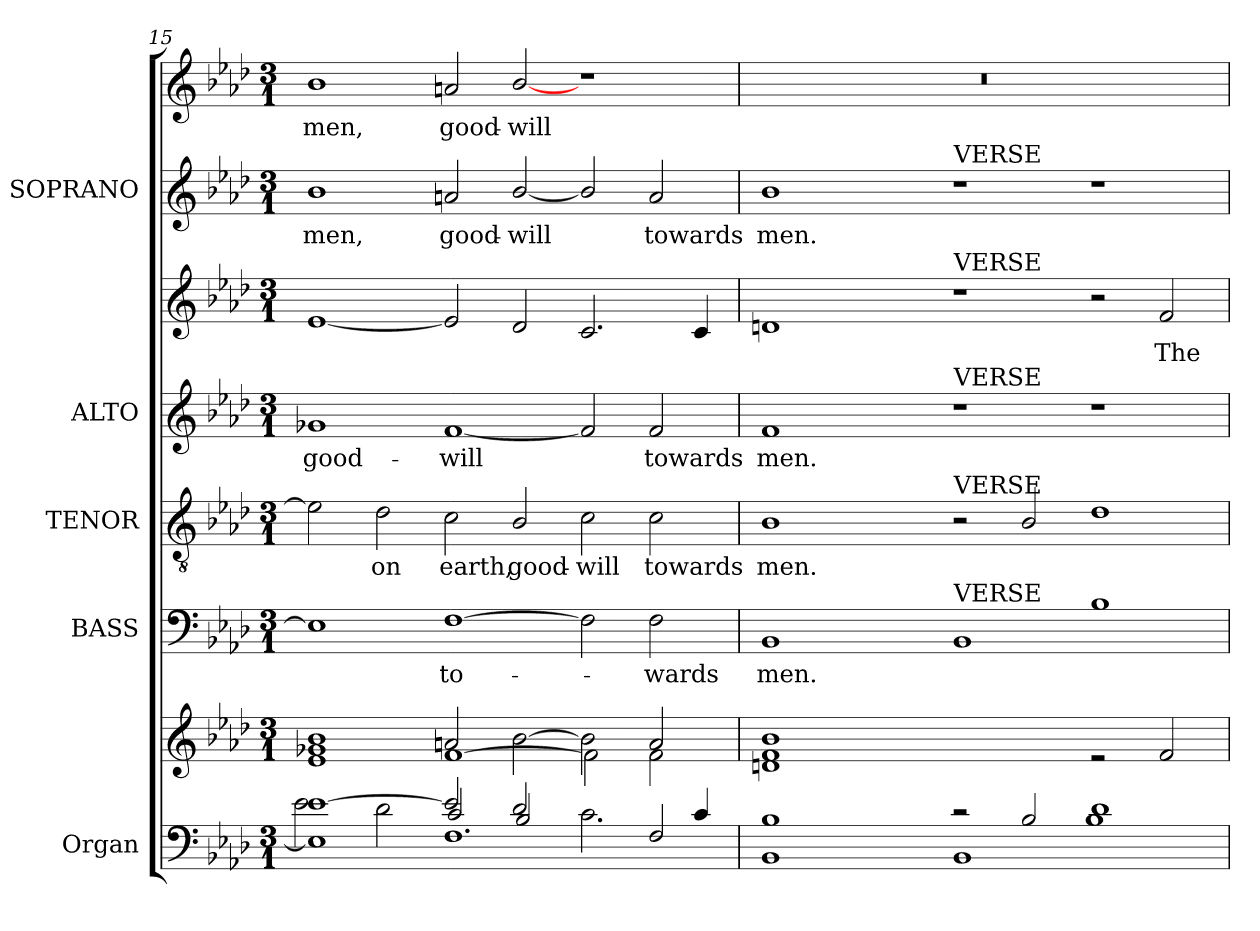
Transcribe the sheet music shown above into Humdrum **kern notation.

**kern	**kern	**kern	**text	**kern	**text	**kern	**text	**kern	**text	**kern	**text	**kern	**text
*part5	*part5	*part4	*part4	*part3	*part3	*part2	*part2	*part2	*part2	*part1	*part1	*part1	*part1
*staff8	*staff7	*staff6	*staff6	*staff5	*staff5	*staff4	*staff4	*staff3	*staff3	*staff2	*staff2	*staff1	*staff1
*I"Organ	*	*I"BASS	*	*I"TENOR	*	*I"ALTO	*	*	*	*I"SOPRANO	*	*	*
*I'Org.	*	*I'B.	*	*I'T.	*	*I'A.	*	*	*	*I'S.	*	*	*
*clefF4	*clefG2	*clefF4	*	*clefGv2	*	*clefG2	*	*clefG2	*	*clefG2	*	*clefG2	*
*	*	*	*	*ITrd7c12	*	*	*	*	*	*	*	*	*
*k[b-e-a-d-]	*k[b-e-a-d-]	*k[b-e-a-d-]	*	*k[b-e-a-d-]	*	*k[b-e-a-d-]	*	*k[b-e-a-d-]	*	*k[b-e-a-d-]	*	*k[b-e-a-d-]	*
*A-:	*A-:	*A-:	*	*A-:	*	*A-:	*	*A-:	*	*A-:	*	*A-:	*
*M3/1	*M3/1	*M3/1	*	*M3/1	*	*M3/1	*	*M3/1	*	*M3/1	*	*M3/1	*
=15	=15	=15	=15	=15	=15	=15	=15	=15	=15	=15	=15	=15	=15
*^	*^	*	*	*	*	*	*	*	*	*	*	*	*
*	*^	*	*^	*	*	*	*	*	*	*	*	*	*	*	*
!	!	!	!	!	!	!	!	!	!	!	!LO:LY:b:color=#000000	!	!	!	!	!	!
!	!	!	!	!	!	!	!	!	!	!	!	!	!	!	!LO:LY:b:color=#000000	!	!
!	!	!	!	!	!	!	!	!	!	!	!	!	!	!	!	!	!LO:LY:b:color=#000000
[1e-i	2e-i\	1E-i]	1b-i	1.ryy	1e-i 1g-Xi	1E-i]	.	2E-i\]	.	1g-Xi	good-	[1e-i	.	1b-i	men,	1b-i	men,
!	!	!	!	!	!	!	!	!	!LO:LY:b:color=#000000	!	!	!	!	!	!	!	!
.	2d-i\	.	.	.	.	.	.	2D-i\	on	.	.	.	.	.	.	.	.
!	!	!	!	!	!	!	!LO:LY:b:color=#000000	!	!	!	!	!	!	!	!	!	!
!	!	!	!	!	!	!	!	!	!LO:LY:b:color=#000000	!	!	!	!	!	!	!	!
!	!	!	!	!	!	!	!	!	!	!	!LO:LY:b:color=#000000	!	!	!	!	!	!
!	!	!	!	!	!	!	!	!	!	!	!	!	!	!	!LO:LY:b:color=#000000	!	!
!	!	!	!	!	!	!	!	!	!	!	!	!	!	!	!	!	!LO:LY:b:color=#000000
2e-i/]	2ci/	1.Fi	2ani/	.	[1fi	[1Fi	to-	2Ci\	earth,	[1fi	-will	2e-i/]	.	2ani/	good-	2ani/	good-
!	!	!	!	!	!	!	!	!	!LO:LY:b:color=#000000	!	!	!	!	!	!	!	!
!	!	!	!	!	!	!	!	!	!	!	!	!	!	!	!LO:LY:b:color=#000000	!	!
!	!	!	!	!	!	!	!	!	!	!	!	!	!	!	!	!	!LO:LY:b:color=#000000
2d-i/	2B-i/	.	[2b-i\	2ryy	.	.	.	2BB-i/	good-	.	.	2d-i/	.	[2b-i/	-will	[2b-i/	-will
!	!	!	!	!	!	!	!	!	!LO:LY:b:color=#000000	!	!	!	!	!	!	!	!
2.ci\	2ryy	.	2b-i\]	1ryy	2fi\]	2Fi\]	.	2Ci\	-will	2fi/]	.	2.ci/	.	2b-i/]	.	1r	.
!	!	!	!	!	!	!	!LO:LY:b:color=#000000	!	!	!	!	!	!	!	!	!	!
!	!	!	!	!	!	!	!	!	!LO:LY:b:color=#000000	!	!	!	!	!	!	!	!
!	!	!	!	!	!	!	!	!	!	!	!LO:LY:b:color=#000000	!	!	!	!	!	!
!	!	!	!	!	!	!	!	!	!	!	!	!	!	!	!LO:LY:b:color=#000000	!	!
.	2ryy	2Fi/	2ai/	.	2fi\	2Fi\	-wards	2Ci\	towards	2fi/	towards	.	.	2ai/	towards	.	.
4ci/	.	.	.	.	.	.	.	.	.	.	.	4ci/	.	.	.	.	.
=16	=16	=16	=16	=16	=16	=16	=16	=16	=16	=16	=16	=16	=16	=16	=16	=16	=16
!	!	!	!LO:N:vis=1	!	!	!	!	!	!	!	!	!	!	!	!	!	!
!	!	!	!	!	!	!	!LO:LY:b:color=#000000	!	!	!	!	!	!	!	!	!	!
!	!	!	!	!	!	!	!	!	!LO:LY:b:color=#000000	!	!	!	!	!	!	!	!
!	!	!	!	!	!	!	!	!	!	!	!LO:LY:b:color=#000000	!	!	!	!	!	!
!	!	!	!	!	!	!	!	!	!	!	!	!	!	!	!LO:LY:b:color=#000000	!LO:N:vis=1	!
*	*	*	*	*	*	*	*	*^	*	*^	*	*	*	*	*	*	*
1ryy	1B-i	1BB-i	0.ryy	1b-i	1dni 1fi	1BB-i	men.	1BB-i	2ryy	men.	1fi	2ryy	men.	1dni	.	1b-i	men.	0.r	.
.	.	.	.	.	.	.	.	.	4ryy	.	.	4ryy	.	.	.	.	.	.	.
.	.	.	.	.	.	.	.	.	8ryy	.	.	8ryy	.	.	.	.	.	.	.
.	.	.	.	.	.	.	.	.	16ryy	.	.	16ryy	.	.	.	.	.	.	.
.	.	.	.	.	.	.	.	.	32ryy	.	.	32ryy	.	.	.	.	.	.	.
.	.	.	.	.	.	.	.	.	64ryy	.	.	64ryy	.	.	.	.	.	.	.
.	.	.	.	.	.	.	.	.	128...ryy	.	.	128...ryy	.	.	.	.	.	.	.
!	!	!	!	!	!	!	!	!	!	!	!	!LO:TX:a:t=VERSE	!	!	!	!	!	!	!
!	!	!	!	!	!	!	!	!	!LO:TX:a:t=VERSE	!	!	!	!	!	!	!	!	!	!
.	.	.	.	.	.	.	.	.	1ryy	.	.	1ryy	.	.	.	.	.	.	.
!	!	!	!	!	!	!	!	!	!	!	!	!	!	!	!	!LO:TX:a:t=VERSE	!	!	!
!	!	!	!	!	!	!	!	!	!	!	!	!	!	!LO:TX:a:t=VERSE	!	!	!	!	!
!	!	!	!	!	!	!LO:TX:a:t=VERSE	!	!	!	!	!	!	!	!	!	!	!	!	!
1ryy	2r	1BB-i	.	1ryy	1ryy	1BB-i	.	2r	.	.	1r	.	.	1r	.	1r	.	.	.
.	2B-i/	.	.	.	.	.	.	2BB-i/	.	.	.	.	.	.	.	.	.	.	.
.	.	.	.	.	.	.	.	.	1ryy	.	.	1ryy	.	.	.	.	.	.	.
2ryy	1d-i	1B-i	.	2r	1ryy	1B-i	.	1D-i	.	.	1r	.	.	2r	.	1r	.	.	.
!	!	!	!	!	!	!	!	!	!	!	!	!	!	!	!LO:LY:b:color=#000000	!	!	!	!
2ryy	.	.	.	2fi/	.	.	.	.	.	.	.	.	.	2fi/	The	.	.	.	.
.	.	.	.	.	.	.	.	.	1024ryy	.	.	1024ryy	.	.	.	.	.	.	.
*v	*v	*v	*	*	*	*	*	*v	*v	*	*v	*v	*	*	*	*	*	*	*
*	*v	*v	*v	*	*	*	*	*	*	*	*	*	*	*	*
=	=	=	=	=	=	=	=	=	=	=	=	=	=
*-	*-	*-	*-	*-	*-	*-	*-	*-	*-	*-	*-	*-	*-
